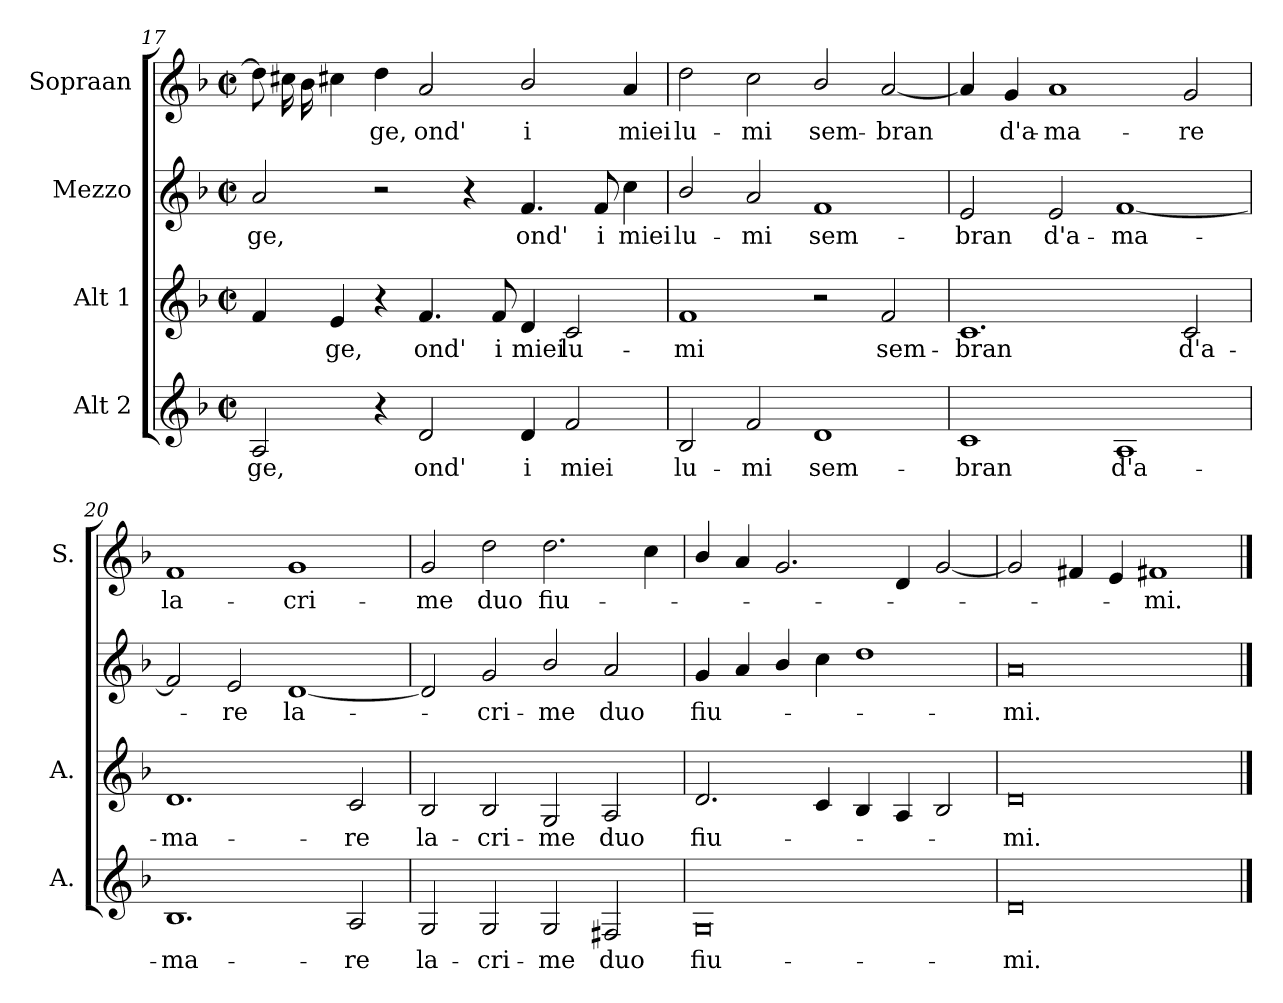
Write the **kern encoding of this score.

**kern	**text	**kern	**text	**kern	**text	**kern	**text
*part4	*part4	*part3	*part3	*part2	*part2	*part1	*part1
*staff4	*staff4	*staff3	*staff3	*staff2	*staff2	*staff1	*staff1
*I"Alt 2	*	*I"Alt 1	*	*I"Mezzo	*	*I"Sopraan	*
*I'A.	*	*I'A.	*	*	*	*I'S.	*
*clefG2	*	*clefG2	*	*clefG2	*	*clefG2	*
*k[b-]	*	*k[b-]	*	*k[b-]	*	*k[b-]	*
*d:	*	*d:	*	*d:	*	*d:	*
*M2/2	*	*M2/2	*	*M2/2	*	*M2/2	*
*met(c|)	*	*met(c|)	*	*met(c|)	*	*met(c|)	*
=17	=17	=17	=17	=17	=17	=17	=17
!	!LO:LY:b	!	!	!	!LO:LY:b	!	!
2A/	-ge,	4f/	.	2a/	-ge,	8dd\]	.
.	.	.	.	.	.	16cc#X\	.
.	.	.	.	.	.	16b-\	.
!	!	!	!LO:LY:b	!	!	!	!
.	.	4e/	-ge,	.	.	4cc#X\	.
!	!	!	!	!	!	!	!LO:LY:b
4r	.	4r	.	2r	.	4dd\	-ge,
!	!LO:LY:b	!	!LO:LY:b	!	!	!	!LO:LY:b
2d/	ond'	4.f/	ond'	.	.	2a/	ond'
.	.	.	.	4r	.	.	.
!	!	!	!LO:LY:b	!	!	!	!
.	.	8f/	i	.	.	.	.
!	!LO:LY:b	!	!LO:LY:b	!	!LO:LY:b	!	!LO:LY:b
4d/	i	4d/	miei	4.f/	ond'	2b-/	i
!	!LO:LY:b	!	!LO:LY:b	!	!	!	!
2f/	miei	2c/	lu-	.	.	.	.
!	!	!	!	!	!LO:LY:b	!	!
.	.	.	.	8f/	i	.	.
!	!	!	!	!	!LO:LY:b	!	!LO:LY:b
.	.	.	.	4cc\	miei	4a/	miei
=18	=18	=18	=18	=18	=18	=18	=18
!	!LO:LY:b	!	!LO:LY:b	!	!LO:LY:b	!	!LO:LY:b
2B-/	lu-	1f	-mi	2b-/	lu-	2dd\	lu-
!	!LO:LY:b	!	!	!	!LO:LY:b	!	!LO:LY:b
2f/	-mi	.	.	2a/	-mi	2cc\	-mi
!	!LO:LY:b	!	!	!	!LO:LY:b	!	!LO:LY:b
1d	sem-	2r	.	1f	sem-	2b-/	sem-
!	!	!	!LO:LY:b	!	!	!	!LO:LY:b
.	.	2f/	sem-	.	.	[2a/	-bran
!!LO:LB:g=z
=19	=19	=19	=19	=19	=19	=19	=19
!	!LO:LY:b	!	!LO:LY:b	!	!LO:LY:b	!	!
1c	-bran	1.c	-bran	2e/	-bran	4a/]	.
!	!	!	!	!	!	!	!LO:LY:b
.	.	.	.	.	.	4g/	d'a-
!	!	!	!	!	!LO:LY:b	!	!LO:LY:b
.	.	.	.	2e/	d'a-	1a	-ma-
!	!LO:LY:b	!	!	!	!LO:LY:b	!	!
1A	d'a-	.	.	[1f	-ma-	.	.
!	!	!	!LO:LY:b	!	!	!	!LO:LY:b
.	.	2c/	d'a-	.	.	2g/	-re
=20	=20	=20	=20	=20	=20	=20	=20
!	!LO:LY:b	!	!LO:LY:b	!	!	!	!LO:LY:b
1.B-	-ma-	1.d	-ma-	2f/]	.	1f	la-
!	!	!	!	!	!LO:LY:b	!	!
.	.	.	.	2e/	-re	.	.
!	!	!	!	!	!LO:LY:b	!	!LO:LY:b
.	.	.	.	[1d	la-	1g	-cri-
!	!LO:LY:b	!	!LO:LY:b	!	!	!	!
2A/	-re	2c/	-re	.	.	.	.
=21	=21	=21	=21	=21	=21	=21	=21
!	!LO:LY:b	!	!LO:LY:b	!	!	!	!LO:LY:b
2G/	la-	2B-/	la-	2d/]	.	2g/	-me
!	!LO:LY:b	!	!LO:LY:b	!	!LO:LY:b	!	!LO:LY:b
2G/	-cri-	2B-/	-cri-	2g/	-cri-	2dd\	duo
!	!LO:LY:b	!	!LO:LY:b	!	!LO:LY:b	!	!LO:LY:b
2G/	-me	2G/	-me	2b-/	-me	2.dd\	fiu-
!	!LO:LY:b	!	!LO:LY:b	!	!LO:LY:b	!	!
2F#X/	duo	2A/	duo	2a/	duo	.	.
.	.	.	.	.	.	4cc\	.
!!LO:LB:g=z
=22	=22	=22	=22	=22	=22	=22	=22
!	!LO:LY:b	!	!LO:LY:b	!	!LO:LY:b	!	!
0G	fiu-	2.d/	fiu-	4g/	fiu-	4b-/	.
.	.	.	.	4a/	.	4a/	.
.	.	.	.	4b-/	.	2.g/	.
.	.	4c/	.	4cc\	.	.	.
.	.	4B-/	.	1dd	.	.	.
.	.	4A/	.	.	.	4d/	.
.	.	2B-/	.	.	.	[2g/	.
=23	=23	=23	=23	=23	=23	=23	=23
!	!LO:LY:b	!	!LO:LY:b	!	!LO:LY:b	!	!
0d	-mi.	0d	-mi.	0a	-mi.	2g/]	.
.	.	.	.	.	.	4f#X/	.
.	.	.	.	.	.	4e/	.
!	!	!	!	!	!	!	!LO:LY:b
.	.	.	.	.	.	1f#X	-mi.
==	==	==	==	==	==	==	==
*-	*-	*-	*-	*-	*-	*-	*-
